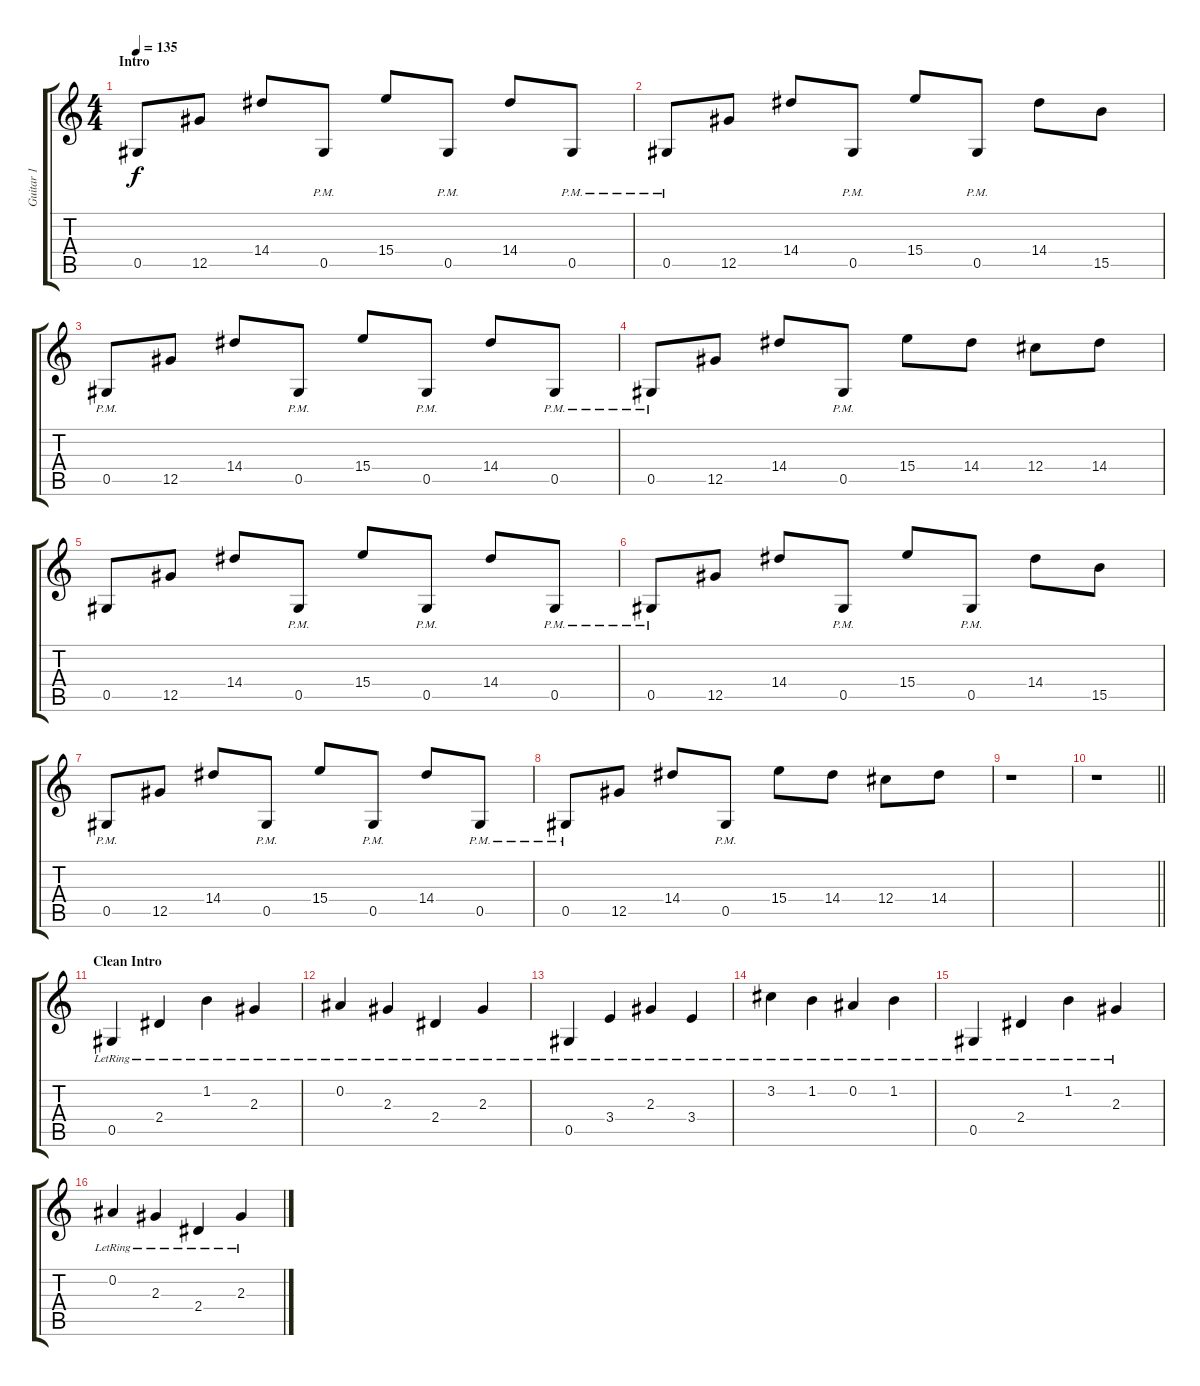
\track ("Guitar 1" "Guitar 1") {instrument distortionguitar}
\staff {score tabs}
\tuning (Eb4 Bb3 Gb3 Db3 Ab2 Eb2) {hide}
\ts (4 4)
\section ("" "Intro")
\tempo 135
\clef g2
\ks c
0.5.8{dy f instrument distortionguitar} 12.5.8 14.4.8 0.5{pm}.8 15.4.8 0.5{pm}.8 14.4.8 0.5{pm}.8 |
0.5{pm}.8 12.5.8 14.4.8 0.5{pm}.8 15.4.8 0.5{pm}.8 14.4.8 15.5.8 |
0.5{pm}.8 12.5.8 14.4.8 0.5{pm}.8 15.4.8 0.5{pm}.8 14.4.8 0.5{pm}.8 |
0.5{pm}.8 12.5.8 14.4.8 0.5{pm}.8 15.4.8 14.4.8 12.4.8 14.4.8 |
0.5.8 12.5.8 14.4.8 0.5{pm}.8 15.4.8 0.5{pm}.8 14.4.8 0.5{pm}.8 |
0.5{pm}.8 12.5.8 14.4.8 0.5{pm}.8 15.4.8 0.5{pm}.8 14.4.8 15.5.8 |
0.5{pm}.8 12.5.8 14.4.8 0.5{pm}.8 15.4.8 0.5{pm}.8 14.4.8 0.5{pm}.8 |
0.5{pm}.8 12.5.8 14.4.8 0.5{pm}.8 15.4.8 14.4.8 12.4.8 14.4.8 |
r.1 |
\barLineRight lightlight
r.1 |
\section ("" "Clean Intro")
0.5{lr}.4{instrument electricguitarclean} 2.4{lr}.4 1.2{lr}.4 2.3{lr}.4 |
0.2{lr}.4 2.3{lr}.4 2.4{lr}.4 2.3{lr}.4 |
0.5{lr}.4 3.4{lr}.4 2.3{lr}.4 3.4{lr}.4 |
3.2{lr}.4 1.2{lr}.4 0.2{lr}.4 1.2{lr}.4 |
0.5{lr}.4 2.4{lr}.4 1.2{lr}.4 2.3{lr}.4 |
0.2{lr}.4 2.3{lr}.4 2.4{lr}.4 2.3{lr}.4
